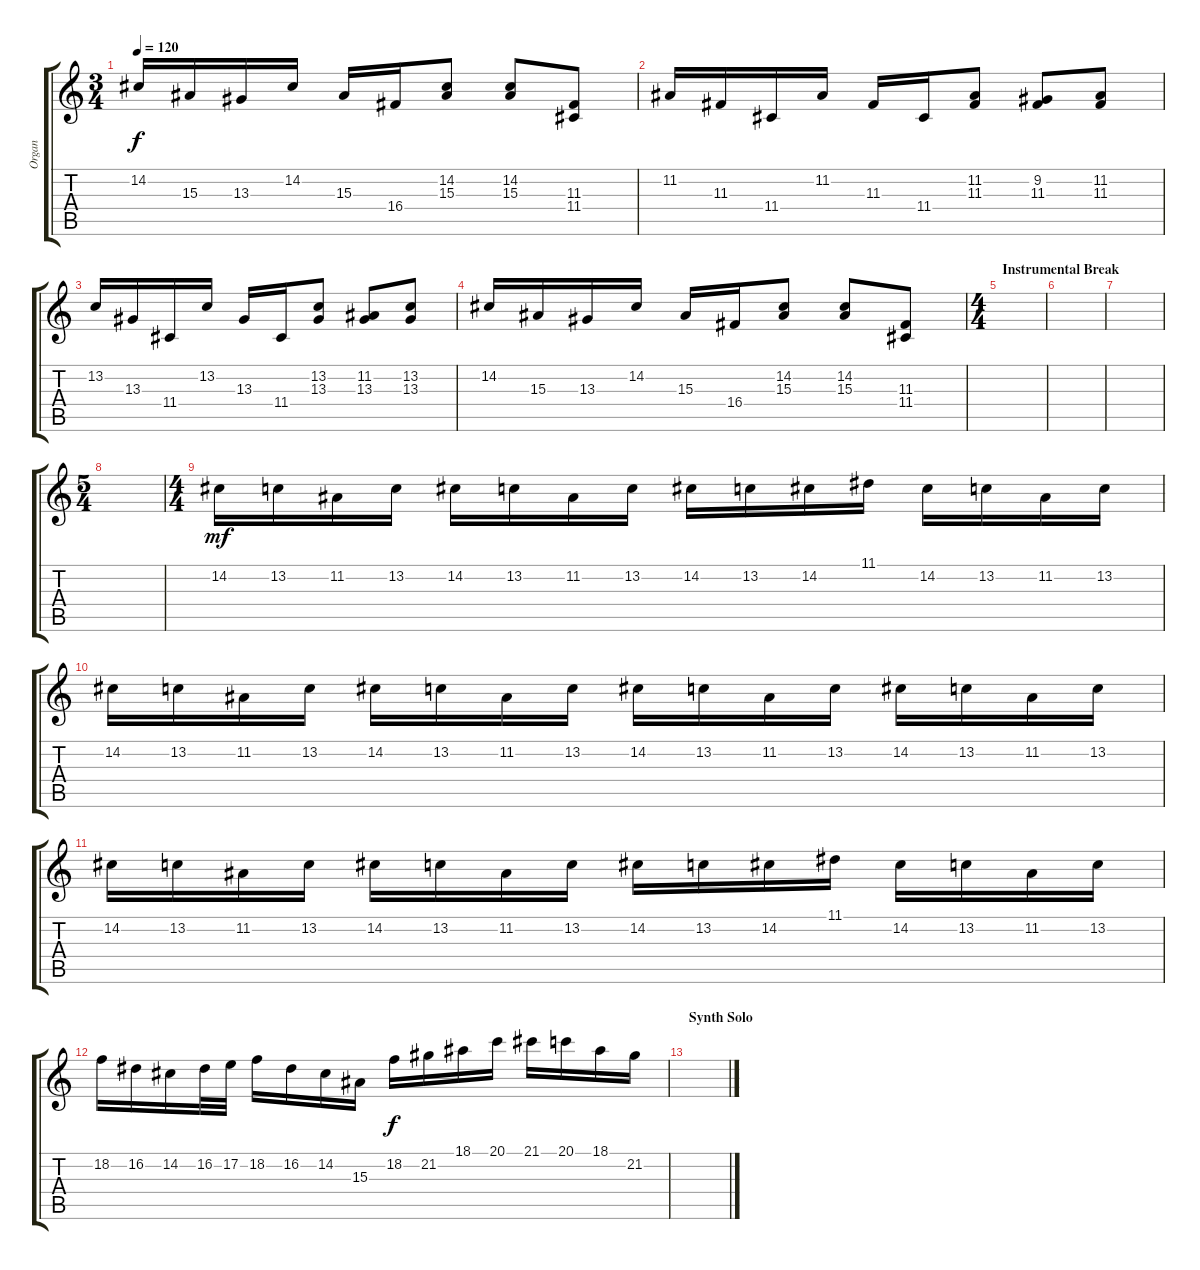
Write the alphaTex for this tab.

\track ("Organ" "Organ") {instrument drawbarorgan}
\staff {score tabs}
\tuning (E4 B3 G3 D3 A2 E2) {hide}
\ts (3 4)
\tempo 120
\clef g2
\ks c
14.2.16{dy f} 15.3.16 13.3.16 14.2.16 15.3.16 16.4.16 (14.2 15.3).8 (14.2 15.3).8 (11.3 11.4).8 |
11.2.16 11.3.16 11.4.16 11.2.16 11.3.16 11.4.16 (11.2 11.3).8 (9.2 11.3).8 (11.2 11.3).8 |
13.2.16 13.3.16 11.4.16 13.2.16 13.3.16 11.4.16 (13.2 13.3).8 (11.2 13.3).8 (13.2 13.3).8 |
14.2.16 15.3.16 13.3.16 14.2.16 15.3.16 16.4.16 (14.2 15.3).8 (14.2 15.3).8 (11.3 11.4).8 |
\ts (4 4)
\section ("" "Instrumental Break")
|
|
|
\ts (5 4)
|
\ts (4 4)
14.2.16{dy mf} 13.2.16 11.2.16 13.2.16 14.2.16 13.2.16 11.2.16 13.2.16 14.2.16 13.2.16 14.2.16 11.1.16 14.2.16 13.2.16 11.2.16 13.2.16 |
14.2.16 13.2.16 11.2.16 13.2.16 14.2.16 13.2.16 11.2.16 13.2.16 14.2.16 13.2.16 11.2.16 13.2.16 14.2.16 13.2.16 11.2.16 13.2.16 |
14.2.16 13.2.16 11.2.16 13.2.16 14.2.16 13.2.16 11.2.16 13.2.16 14.2.16 13.2.16 14.2.16 11.1.16 14.2.16 13.2.16 11.2.16 13.2.16 |
18.2.16 16.2.16 14.2.16 16.2.32 17.2.32 18.2.16 16.2.16 14.2.16 15.3.16 18.2.16{dy f} 21.2.16 18.1.16 20.1.16 21.1.16 20.1.16 18.1.16 21.2.16 |
\section ("" "Synth Solo")
